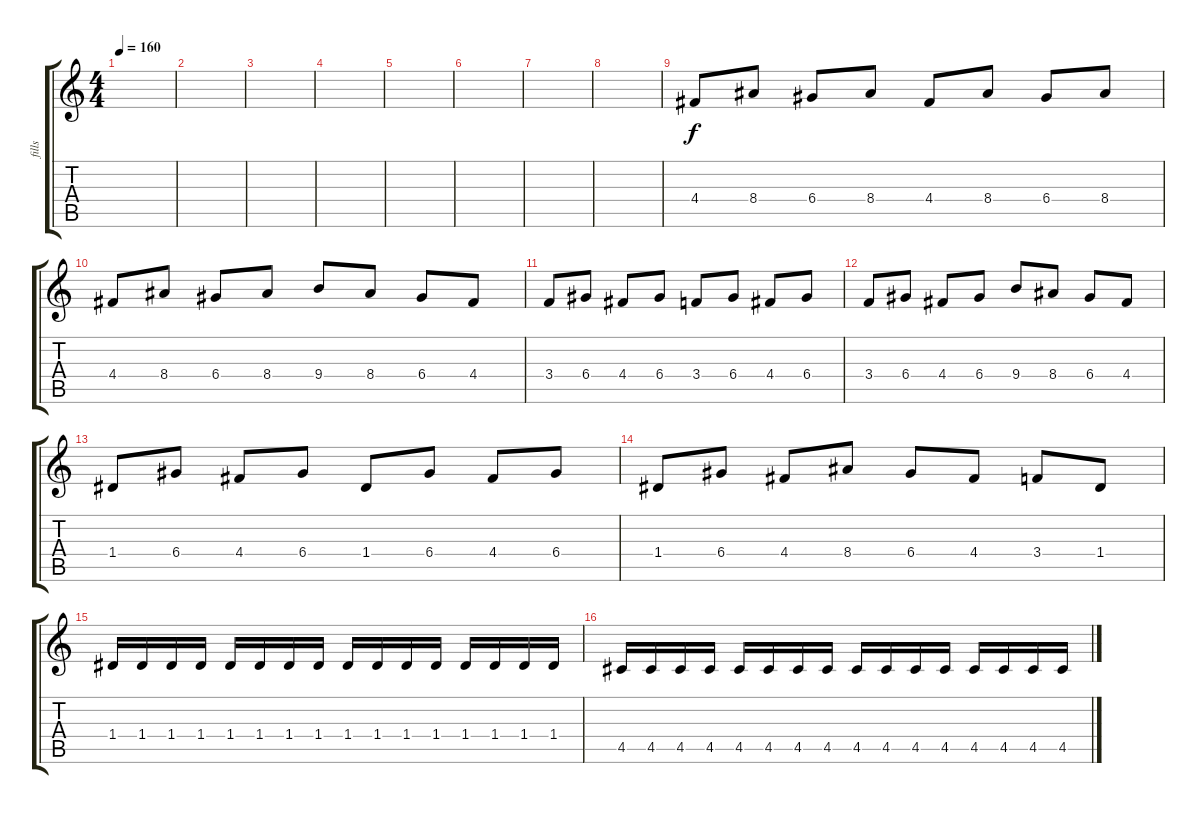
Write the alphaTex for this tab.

\track ("fills" "fills") {instrument overdrivenguitar}
\staff {score tabs}
\tuning (E4 B3 G3 D3 A2 E2) {hide}
\ts (4 4)
\tempo 160
\clef g2
\ks c
|
|
|
|
|
|
|
|
4.4.8{volume 9 instrument overdrivenguitar} 8.4.8 6.4.8 8.4.8 4.4.8 8.4.8 6.4.8 8.4.8 |
4.4.8 8.4.8 6.4.8 8.4.8 9.4.8 8.4.8 6.4.8 4.4.8 |
3.4.8 6.4.8 4.4.8 6.4.8 3.4.8 6.4.8 4.4.8 6.4.8 |
3.4.8 6.4.8 4.4.8 6.4.8 9.4.8 8.4.8 6.4.8 4.4.8 |
1.4.8 6.4.8 4.4.8 6.4.8 1.4.8 6.4.8 4.4.8 6.4.8 |
1.4.8 6.4.8 4.4.8 8.4.8 6.4.8 4.4.8 3.4.8 1.4.8 |
1.4.16 1.4.16 1.4.16 1.4.16 1.4.16 1.4.16 1.4.16 1.4.16 1.4.16 1.4.16 1.4.16 1.4.16 1.4.16 1.4.16 1.4.16 1.4.16 |
4.5.16 4.5.16 4.5.16 4.5.16 4.5.16 4.5.16 4.5.16 4.5.16 4.5.16 4.5.16 4.5.16 4.5.16 4.5.16 4.5.16 4.5.16 4.5.16
